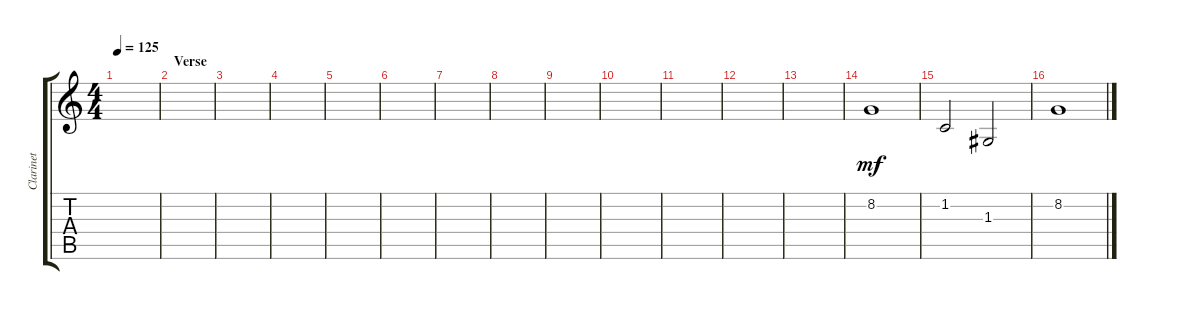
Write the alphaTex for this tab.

\track ("Clarinet" "Clarinet") {instrument clarinet}
\staff {score tabs}
\tuning (E4 B3 G3 D3 A2 E2) {hide}
\ts (4 4)
\tempo 125
\clef g2
\ks c
|
\section ("" "Verse")
|
|
|
|
|
|
|
|
|
|
|
|
8.2.1{dy mf balance 16 instrument clarinet} |
1.2.2 1.3.2 |
8.2.1
